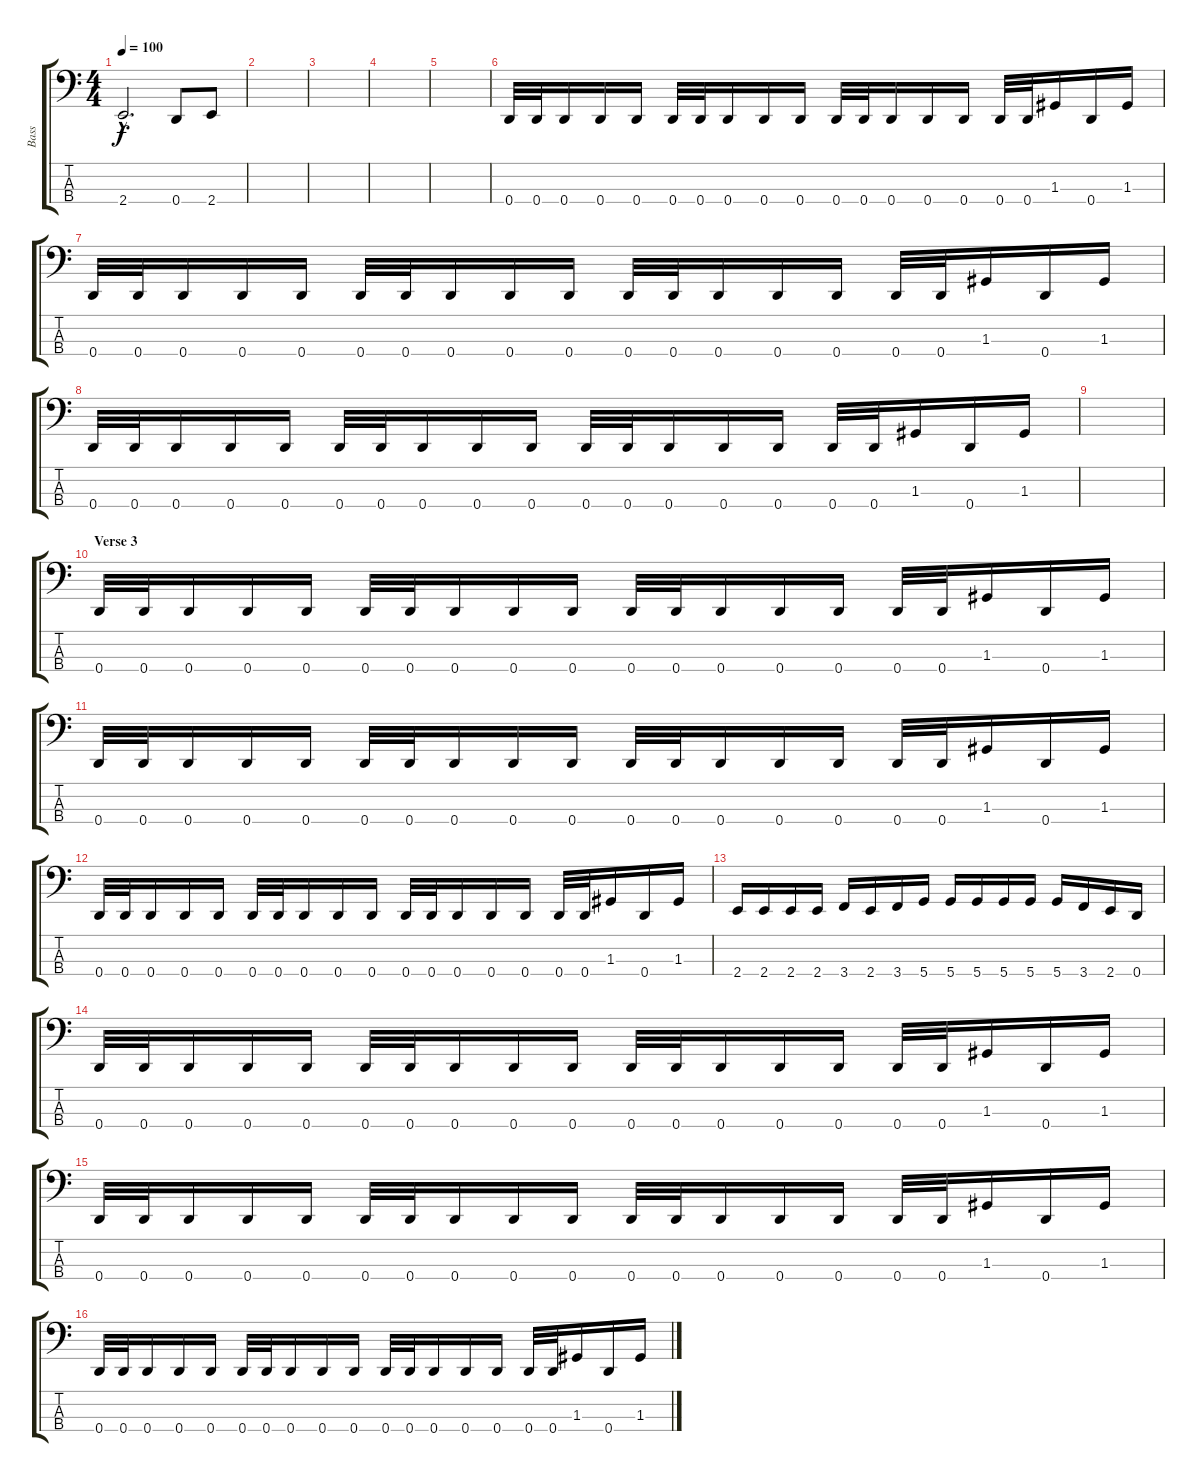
\track ("Bass" "Bass") {instrument electricbassfinger}
\staff {score tabs}
\tuning (F2 C2 G1 D1) {hide}
\ts (4 4)
\tempo 100
\clef f4
\ks c
2.4{hac}.2{d dy f} 0.4.8 2.4.8 |
|
|
|
|
0.4.32 0.4.32 0.4.16 0.4.16 0.4.16 0.4.32 0.4.32 0.4.16 0.4.16 0.4.16 0.4.32 0.4.32 0.4.16 0.4.16 0.4.16 0.4.32 0.4.32 1.3.16 0.4.16 1.3.16 |
0.4.32 0.4.32 0.4.16 0.4.16 0.4.16 0.4.32 0.4.32 0.4.16 0.4.16 0.4.16 0.4.32 0.4.32 0.4.16 0.4.16 0.4.16 0.4.32 0.4.32 1.3.16 0.4.16 1.3.16 |
0.4.32 0.4.32 0.4.16 0.4.16 0.4.16 0.4.32 0.4.32 0.4.16 0.4.16 0.4.16 0.4.32 0.4.32 0.4.16 0.4.16 0.4.16 0.4.32 0.4.32 1.3.16 0.4.16 1.3.16 |
|
\section ("" "Verse 3")
0.4.32 0.4.32 0.4.16 0.4.16 0.4.16 0.4.32 0.4.32 0.4.16 0.4.16 0.4.16 0.4.32 0.4.32 0.4.16 0.4.16 0.4.16 0.4.32 0.4.32 1.3.16 0.4.16 1.3.16 |
0.4.32 0.4.32 0.4.16 0.4.16 0.4.16 0.4.32 0.4.32 0.4.16 0.4.16 0.4.16 0.4.32 0.4.32 0.4.16 0.4.16 0.4.16 0.4.32 0.4.32 1.3.16 0.4.16 1.3.16 |
0.4.32 0.4.32 0.4.16 0.4.16 0.4.16 0.4.32 0.4.32 0.4.16 0.4.16 0.4.16 0.4.32 0.4.32 0.4.16 0.4.16 0.4.16 0.4.32 0.4.32 1.3.16 0.4.16 1.3.16 |
2.4.16 2.4.16 2.4.16 2.4.16 3.4.16 2.4.16 3.4.16 5.4.16 5.4.16 5.4.16 5.4.16 5.4.16 5.4.16 3.4.16 2.4.16 0.4.16 |
0.4.32 0.4.32 0.4.16 0.4.16 0.4.16 0.4.32 0.4.32 0.4.16 0.4.16 0.4.16 0.4.32 0.4.32 0.4.16 0.4.16 0.4.16 0.4.32 0.4.32 1.3.16 0.4.16 1.3.16 |
0.4.32 0.4.32 0.4.16 0.4.16 0.4.16 0.4.32 0.4.32 0.4.16 0.4.16 0.4.16 0.4.32 0.4.32 0.4.16 0.4.16 0.4.16 0.4.32 0.4.32 1.3.16 0.4.16 1.3.16 |
0.4.32 0.4.32 0.4.16 0.4.16 0.4.16 0.4.32 0.4.32 0.4.16 0.4.16 0.4.16 0.4.32 0.4.32 0.4.16 0.4.16 0.4.16 0.4.32 0.4.32 1.3.16 0.4.16 1.3.16
